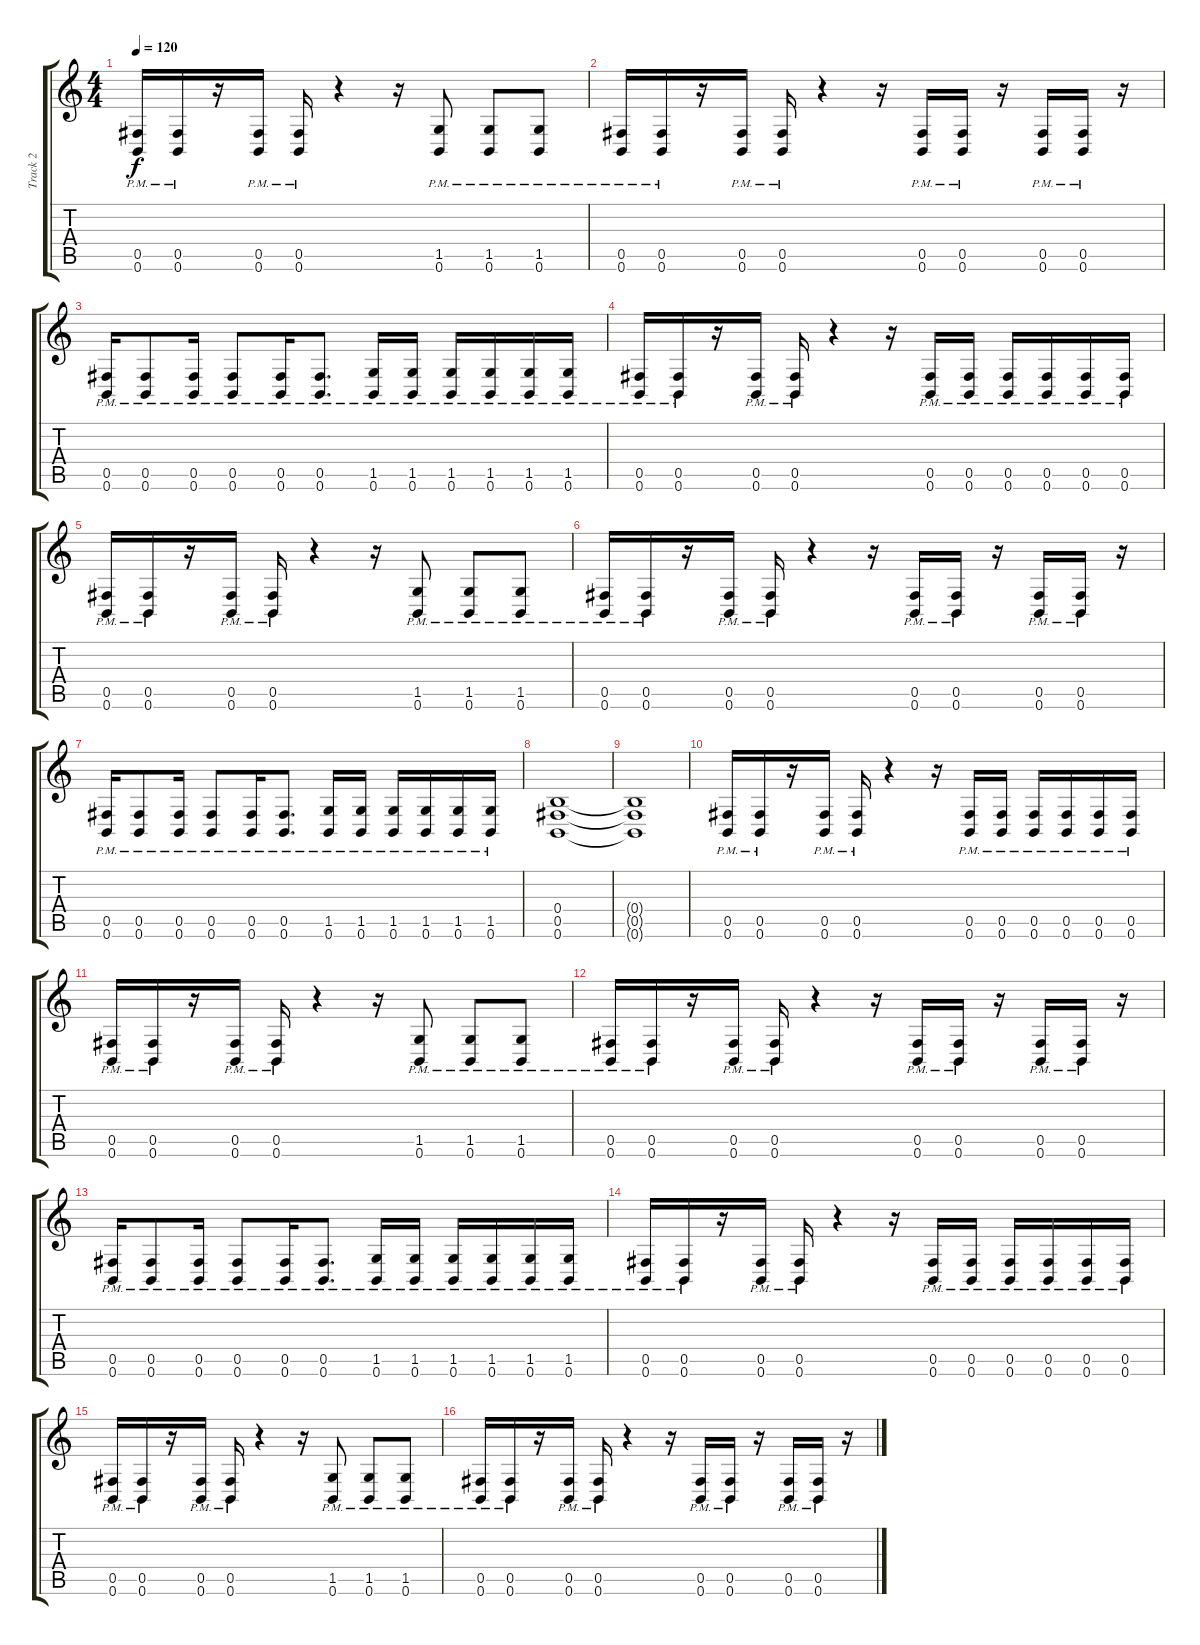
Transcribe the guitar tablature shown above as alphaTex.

\track ("Track 2" "Track 2") {instrument distortionguitar}
\staff {score tabs}
\tuning (Db4 Ab3 E3 B2 Gb2 B1) {hide}
\ts (4 4)
\tempo 120
\clef g2
\ks c
(0.5{pm} 0.6{pm}).16{dy f} (0.5{pm} 0.6{pm}).16 r.16 (0.5{pm} 0.6{pm}).16 (0.5{pm} 0.6{pm}).16 r.4 r.16 (1.5{pm} 0.6{pm}).8 (1.5{pm} 0.6{pm}).8 (1.5{pm} 0.6{pm}).8 |
(0.5{pm} 0.6{pm}).16 (0.5{pm} 0.6{pm}).16 r.16 (0.5{pm} 0.6{pm}).16 (0.5{pm} 0.6{pm}).16 r.4 r.16 (0.5{pm} 0.6{pm}).16 (0.5{pm} 0.6{pm}).16 r.16 (0.5{pm} 0.6{pm}).16 (0.5{pm} 0.6{pm}).16 r.16 |
(0.5{pm} 0.6{pm}).16 (0.5{pm} 0.6{pm}).8 (0.5{pm} 0.6{pm}).16 (0.5{pm} 0.6{pm}).8 (0.5{pm} 0.6{pm}).16 (0.5{pm} 0.6{pm}).8{d} (1.5{pm} 0.6{pm}).16 (1.5{pm} 0.6{pm}).16 (1.5{pm} 0.6{pm}).16 (1.5{pm} 0.6{pm}).16 (1.5{pm} 0.6{pm}).16 (1.5{pm} 0.6{pm}).16 |
(0.5{pm} 0.6{pm}).16 (0.5{pm} 0.6{pm}).16 r.16 (0.5{pm} 0.6{pm}).16 (0.5{pm} 0.6{pm}).16 r.4 r.16 (0.5{pm} 0.6{pm}).16 (0.5{pm} 0.6{pm}).16 (0.5{pm} 0.6{pm}).16 (0.5{pm} 0.6{pm}).16 (0.5{pm} 0.6{pm}).16 (0.5{pm} 0.6{pm}).16 |
(0.5{pm} 0.6{pm}).16 (0.5{pm} 0.6{pm}).16 r.16 (0.5{pm} 0.6{pm}).16 (0.5{pm} 0.6{pm}).16 r.4 r.16 (1.5{pm} 0.6{pm}).8 (1.5{pm} 0.6{pm}).8 (1.5{pm} 0.6{pm}).8 |
(0.5{pm} 0.6{pm}).16 (0.5{pm} 0.6{pm}).16 r.16 (0.5{pm} 0.6{pm}).16 (0.5{pm} 0.6{pm}).16 r.4 r.16 (0.5{pm} 0.6{pm}).16 (0.5{pm} 0.6{pm}).16 r.16 (0.5{pm} 0.6{pm}).16 (0.5{pm} 0.6{pm}).16 r.16 |
(0.5{pm} 0.6{pm}).16 (0.5{pm} 0.6{pm}).8 (0.5{pm} 0.6{pm}).16 (0.5{pm} 0.6{pm}).8 (0.5{pm} 0.6{pm}).16 (0.5{pm} 0.6{pm}).8{d} (1.5{pm} 0.6{pm}).16 (1.5{pm} 0.6{pm}).16 (1.5{pm} 0.6{pm}).16 (1.5{pm} 0.6{pm}).16 (1.5{pm} 0.6{pm}).16 (1.5{pm} 0.6{pm}).16 |
(0.4 0.5 0.6).1 |
(0.4{t} 0.5{t} 0.6{t}).1 |
(0.5{pm} 0.6{pm}).16 (0.5{pm} 0.6{pm}).16 r.16 (0.5{pm} 0.6{pm}).16 (0.5{pm} 0.6{pm}).16 r.4 r.16 (0.5{pm} 0.6{pm}).16 (0.5{pm} 0.6{pm}).16 (0.5{pm} 0.6{pm}).16 (0.5{pm} 0.6{pm}).16 (0.5{pm} 0.6{pm}).16 (0.5{pm} 0.6{pm}).16 |
(0.5{pm} 0.6{pm}).16 (0.5{pm} 0.6{pm}).16 r.16 (0.5{pm} 0.6{pm}).16 (0.5{pm} 0.6{pm}).16 r.4 r.16 (1.5{pm} 0.6{pm}).8 (1.5{pm} 0.6{pm}).8 (1.5{pm} 0.6{pm}).8 |
(0.5{pm} 0.6{pm}).16 (0.5{pm} 0.6{pm}).16 r.16 (0.5{pm} 0.6{pm}).16 (0.5{pm} 0.6{pm}).16 r.4 r.16 (0.5{pm} 0.6{pm}).16 (0.5{pm} 0.6{pm}).16 r.16 (0.5{pm} 0.6{pm}).16 (0.5{pm} 0.6{pm}).16 r.16 |
(0.5{pm} 0.6{pm}).16 (0.5{pm} 0.6{pm}).8 (0.5{pm} 0.6{pm}).16 (0.5{pm} 0.6{pm}).8 (0.5{pm} 0.6{pm}).16 (0.5{pm} 0.6{pm}).8{d} (1.5{pm} 0.6{pm}).16 (1.5{pm} 0.6{pm}).16 (1.5{pm} 0.6{pm}).16 (1.5{pm} 0.6{pm}).16 (1.5{pm} 0.6{pm}).16 (1.5{pm} 0.6{pm}).16 |
(0.5{pm} 0.6{pm}).16 (0.5{pm} 0.6{pm}).16 r.16 (0.5{pm} 0.6{pm}).16 (0.5{pm} 0.6{pm}).16 r.4 r.16 (0.5{pm} 0.6{pm}).16 (0.5{pm} 0.6{pm}).16 (0.5{pm} 0.6{pm}).16 (0.5{pm} 0.6{pm}).16 (0.5{pm} 0.6{pm}).16 (0.5{pm} 0.6{pm}).16 |
(0.5{pm} 0.6{pm}).16 (0.5{pm} 0.6{pm}).16 r.16 (0.5{pm} 0.6{pm}).16 (0.5{pm} 0.6{pm}).16 r.4 r.16 (1.5{pm} 0.6{pm}).8 (1.5{pm} 0.6{pm}).8 (1.5{pm} 0.6{pm}).8 |
(0.5{pm} 0.6{pm}).16 (0.5{pm} 0.6{pm}).16 r.16 (0.5{pm} 0.6{pm}).16 (0.5{pm} 0.6{pm}).16 r.4 r.16 (0.5{pm} 0.6{pm}).16 (0.5{pm} 0.6{pm}).16 r.16 (0.5{pm} 0.6{pm}).16 (0.5{pm} 0.6{pm}).16 r.16
